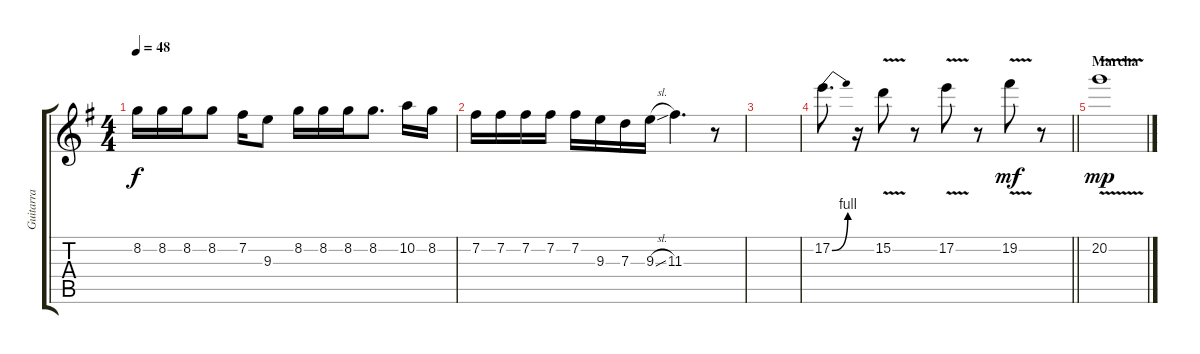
\track ("Guitarra" "Guitarra") {instrument overdrivenguitar}
\staff {score tabs}
\tuning (E4 B3 G3 D3 A2 E2) {hide}
\ts (4 4)
\tempo 48
\clef g2
\ks g
8.2.16{dy f} 8.2.16 8.2.16 8.2.8 7.2.16 9.3.8 8.2.16 8.2.16 8.2.16 8.2.8{d} 10.2.16 8.2.16 |
7.2.16 7.2.16 7.2.16 7.2.16 7.2.16 9.3.16 7.3.16 9.3{sl}.16 11.3.4{d} r.8 |
|
\barLineRight lightlight
17.2{be (bend 0 0 60 4)}.8{d} r.16 15.2{v}.8 r.8 17.2{v}.8 r.8 19.2{v}.8{dy mf} r.8 |
\section ("" "Marcha")
20.2{v}.1{dy mp}
